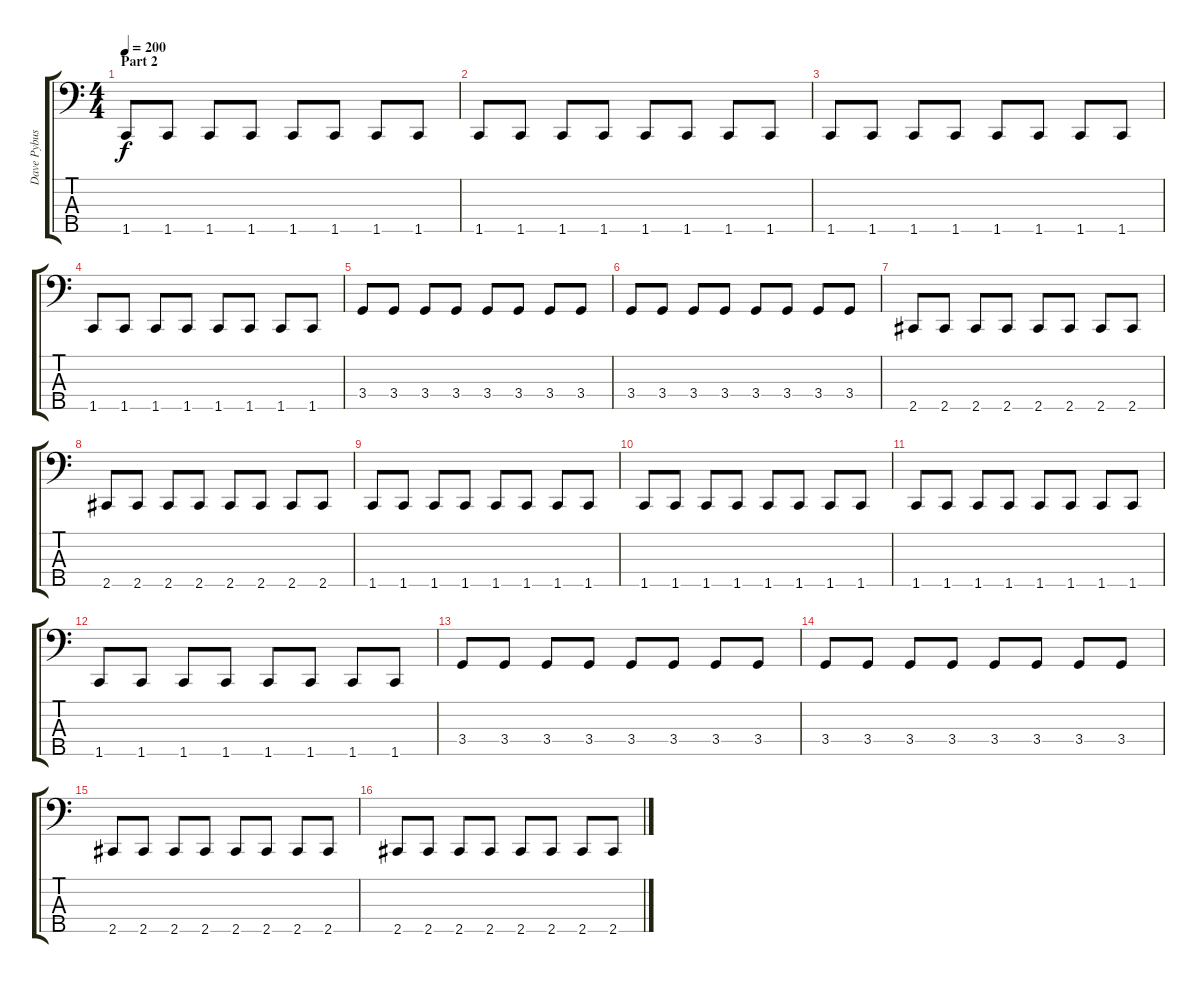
\track ("Dave Pybus" "Dave Pybus") {instrument electricbasspick}
\staff {score tabs}
\tuning (G2 D2 A1 E1 B0) {hide}
\ts (4 4)
\section ("" "Part 2")
\tempo 200
\clef f4
\ks c
1.5.8{dy f} 1.5.8 1.5.8 1.5.8 1.5.8 1.5.8 1.5.8 1.5.8 |
1.5.8 1.5.8 1.5.8 1.5.8 1.5.8 1.5.8 1.5.8 1.5.8 |
1.5.8 1.5.8 1.5.8 1.5.8 1.5.8 1.5.8 1.5.8 1.5.8 |
1.5.8 1.5.8 1.5.8 1.5.8 1.5.8 1.5.8 1.5.8 1.5.8 |
3.4.8 3.4.8 3.4.8 3.4.8 3.4.8 3.4.8 3.4.8 3.4.8 |
3.4.8 3.4.8 3.4.8 3.4.8 3.4.8 3.4.8 3.4.8 3.4.8 |
2.5.8 2.5.8 2.5.8 2.5.8 2.5.8 2.5.8 2.5.8 2.5.8 |
2.5.8 2.5.8 2.5.8 2.5.8 2.5.8 2.5.8 2.5.8 2.5.8 |
1.5.8 1.5.8 1.5.8 1.5.8 1.5.8 1.5.8 1.5.8 1.5.8 |
1.5.8 1.5.8 1.5.8 1.5.8 1.5.8 1.5.8 1.5.8 1.5.8 |
1.5.8 1.5.8 1.5.8 1.5.8 1.5.8 1.5.8 1.5.8 1.5.8 |
1.5.8 1.5.8 1.5.8 1.5.8 1.5.8 1.5.8 1.5.8 1.5.8 |
3.4.8 3.4.8 3.4.8 3.4.8 3.4.8 3.4.8 3.4.8 3.4.8 |
3.4.8 3.4.8 3.4.8 3.4.8 3.4.8 3.4.8 3.4.8 3.4.8 |
2.5.8 2.5.8 2.5.8 2.5.8 2.5.8 2.5.8 2.5.8 2.5.8 |
2.5.8 2.5.8 2.5.8 2.5.8 2.5.8 2.5.8 2.5.8 2.5.8
